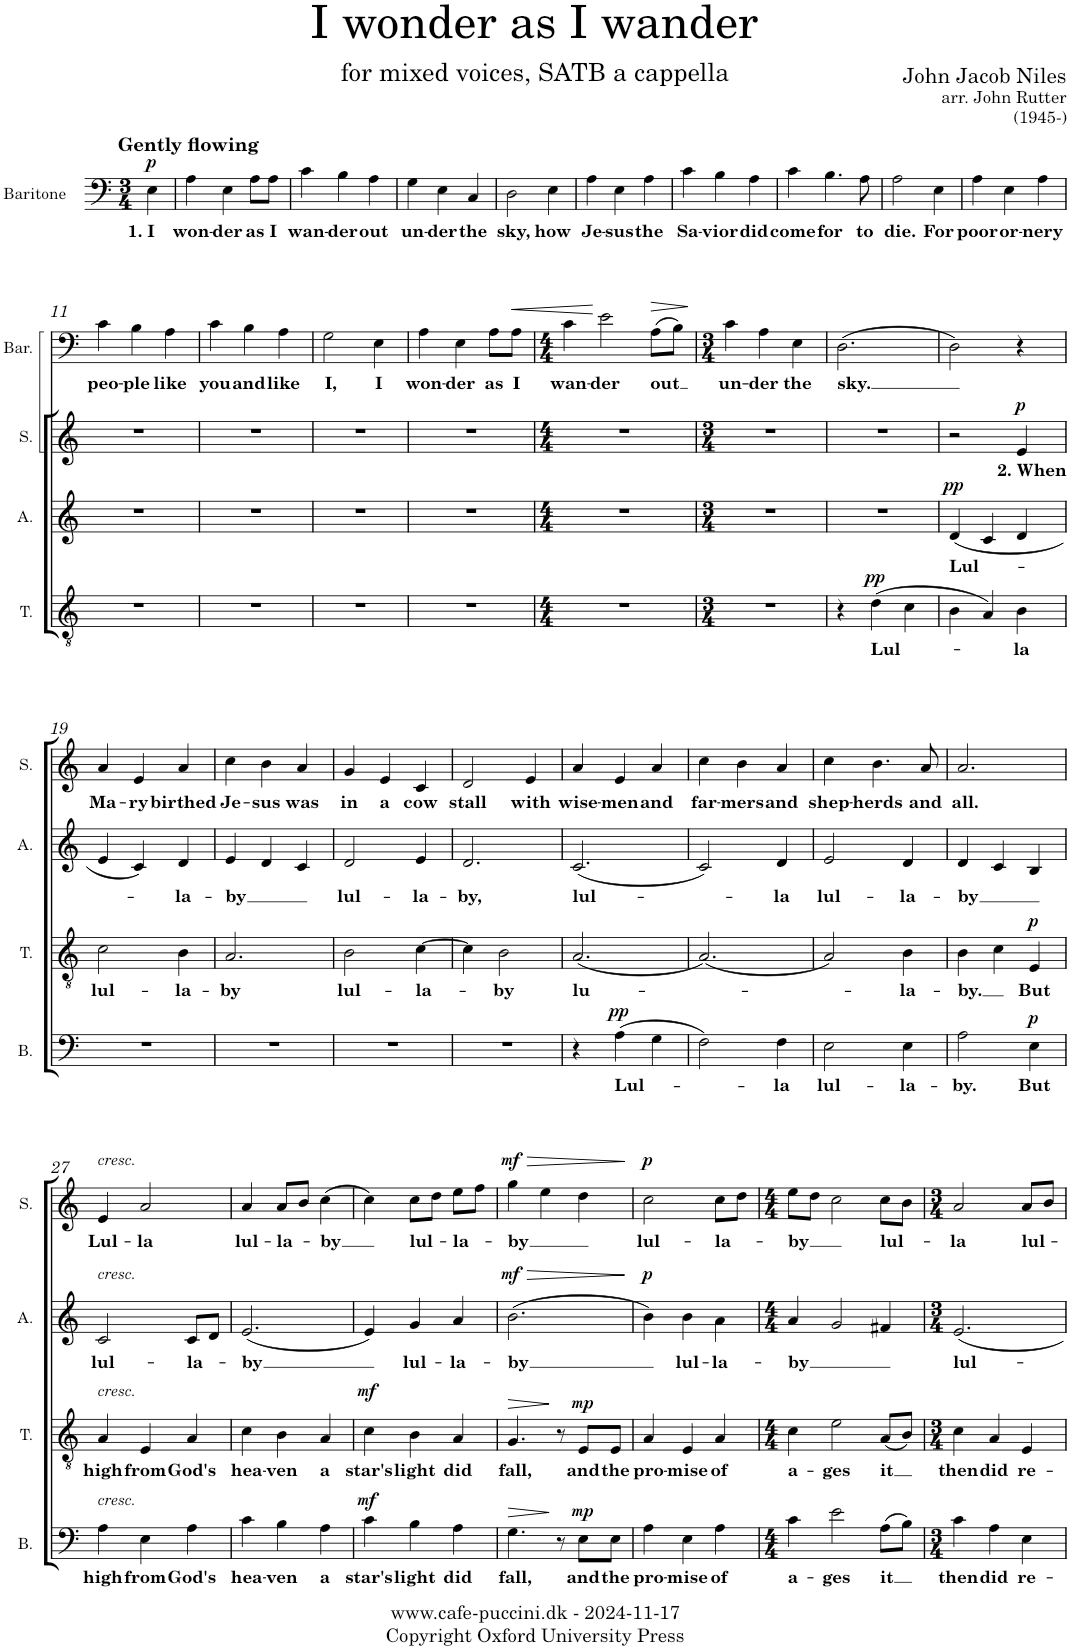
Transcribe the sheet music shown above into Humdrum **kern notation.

**kern	**text	**dynam	**kern	**text	**dynam	**kern	**text	**dynam	**kern	**text	**dynam	**kern	**text	**dynam
*part5	*part5	*part5	*part4	*part4	*part4	*part3	*part3	*part3	*part2	*part2	*part2	*part1	*part1	*part1
*staff5	*staff5	*staff5	*staff4	*staff4	*staff4	*staff3	*staff3	*staff3	*staff2	*staff2	*staff2	*staff1	*staff1	*staff1
*I"Bass	*	*	*I"Tenor	*	*	*I"Alto	*	*	*I"Soprano	*	*	*I"Baritone	*	*
*I'B.	*	*	*I'T.	*	*	*I'A.	*	*	*I'S.	*	*	*I'Bar.	*	*
*stria5	*	*	*stria5	*	*	*stria5	*	*	*stria5	*	*	*	*	*
*clefF4	*	*	*clefGv2	*	*	*clefG2	*	*	*clefG2	*	*	*clefF4	*	*
*k[]	*	*	*k[]	*	*	*k[]	*	*	*k[]	*	*	*k[]	*	*
*M3/4	*	*	*M3/4	*	*	*M3/4	*	*	*M3/4	*	*	*M3/4	*	*
=1	=1	=1	=1	=1	=1	=1	=1	=1	=1	=1	=1	=1	=1	=1
!	!	!	!	!	!	!	!	!	!	!	!	!LO:TX:a:B:t=Gently flowing	!	!
!	!	!	!	!	!	!	!	!	!	!	!	!	!LO:LY:b	!LO:DY:a
4r	.	.	4r	.	.	4r	.	.	4r	.	.	4E\	1. I	p
=2	=2	=2	=2	=2	=2	=2	=2	=2	=2	=2	=2	=2	=2	=2
!	!	!	!	!	!	!	!	!	!	!	!	!	!LO:LY:b	!
2.r	.	.	2.r	.	.	2.r	.	.	2.r	.	.	4A\	won-	.
!	!	!	!	!	!	!	!	!	!	!	!	!	!LO:LY:b	!
.	.	.	.	.	.	.	.	.	.	.	.	4E\	-der	.
!	!	!	!	!	!	!	!	!	!	!	!	!	!LO:LY:b	!
.	.	.	.	.	.	.	.	.	.	.	.	8A\L	as	.
!	!	!	!	!	!	!	!	!	!	!	!	!	!LO:LY:b	!
.	.	.	.	.	.	.	.	.	.	.	.	8A\J	I	.
=3	=3	=3	=3	=3	=3	=3	=3	=3	=3	=3	=3	=3	=3	=3
!	!	!	!	!	!	!	!	!	!	!	!	!	!LO:LY:b	!
2.r	.	.	2.r	.	.	2.r	.	.	2.r	.	.	4c\	wan-	.
!	!	!	!	!	!	!	!	!	!	!	!	!	!LO:LY:b	!
.	.	.	.	.	.	.	.	.	.	.	.	4B\	-der	.
!	!	!	!	!	!	!	!	!	!	!	!	!	!LO:LY:b	!
.	.	.	.	.	.	.	.	.	.	.	.	4A\	out	.
=4	=4	=4	=4	=4	=4	=4	=4	=4	=4	=4	=4	=4	=4	=4
!	!	!	!	!	!	!	!	!	!	!	!	!	!LO:LY:b	!
2.r	.	.	2.r	.	.	2.r	.	.	2.r	.	.	4G\	un-	.
!	!	!	!	!	!	!	!	!	!	!	!	!	!LO:LY:b	!
.	.	.	.	.	.	.	.	.	.	.	.	4E\	-der	.
!	!	!	!	!	!	!	!	!	!	!	!	!	!LO:LY:b	!
.	.	.	.	.	.	.	.	.	.	.	.	4C/	the	.
=5	=5	=5	=5	=5	=5	=5	=5	=5	=5	=5	=5	=5	=5	=5
!	!	!	!	!	!	!	!	!	!	!	!	!	!LO:LY:b	!
2.r	.	.	2.r	.	.	2.r	.	.	2.r	.	.	2D\	sky,	.
!	!	!	!	!	!	!	!	!	!	!	!	!	!LO:LY:b	!
.	.	.	.	.	.	.	.	.	.	.	.	4E\	how	.
=6	=6	=6	=6	=6	=6	=6	=6	=6	=6	=6	=6	=6	=6	=6
!	!	!	!	!	!	!	!	!	!	!	!	!	!LO:LY:b	!
2.r	.	.	2.r	.	.	2.r	.	.	2.r	.	.	4A\	Je-	.
!	!	!	!	!	!	!	!	!	!	!	!	!	!LO:LY:b	!
.	.	.	.	.	.	.	.	.	.	.	.	4E\	-sus	.
!	!	!	!	!	!	!	!	!	!	!	!	!	!LO:LY:b	!
.	.	.	.	.	.	.	.	.	.	.	.	4A\	the	.
=7	=7	=7	=7	=7	=7	=7	=7	=7	=7	=7	=7	=7	=7	=7
!	!	!	!	!	!	!	!	!	!	!	!	!	!LO:LY:b	!
2.r	.	.	2.r	.	.	2.r	.	.	2.r	.	.	4c\	Sa-	.
!	!	!	!	!	!	!	!	!	!	!	!	!	!LO:LY:b	!
.	.	.	.	.	.	.	.	.	.	.	.	4B\	-vior	.
!	!	!	!	!	!	!	!	!	!	!	!	!	!LO:LY:b	!
.	.	.	.	.	.	.	.	.	.	.	.	4A\	did	.
=8	=8	=8	=8	=8	=8	=8	=8	=8	=8	=8	=8	=8	=8	=8
!	!	!	!	!	!	!	!	!	!	!	!	!	!LO:LY:b	!
2.r	.	.	2.r	.	.	2.r	.	.	2.r	.	.	4c\	come	.
!	!	!	!	!	!	!	!	!	!	!	!	!	!LO:LY:b	!
.	.	.	.	.	.	.	.	.	.	.	.	4.B\	for	.
!	!	!	!	!	!	!	!	!	!	!	!	!	!LO:LY:b	!
.	.	.	.	.	.	.	.	.	.	.	.	8A\	to	.
=9	=9	=9	=9	=9	=9	=9	=9	=9	=9	=9	=9	=9	=9	=9
!	!	!	!	!	!	!	!	!	!	!	!	!	!LO:LY:b	!
2.r	.	.	2.r	.	.	2.r	.	.	2.r	.	.	2A\	die.	.
!	!	!	!	!	!	!	!	!	!	!	!	!	!LO:LY:b	!
.	.	.	.	.	.	.	.	.	.	.	.	4E\	For	.
=10	=10	=10	=10	=10	=10	=10	=10	=10	=10	=10	=10	=10	=10	=10
!	!	!	!	!	!	!	!	!	!	!	!	!	!LO:LY:b	!
2.r	.	.	2.r	.	.	2.r	.	.	2.r	.	.	4A\	poor	.
!	!	!	!	!	!	!	!	!	!	!	!	!	!LO:LY:b	!
.	.	.	.	.	.	.	.	.	.	.	.	4E\	or-	.
!	!	!	!	!	!	!	!	!	!	!	!	!	!LO:LY:b	!
.	.	.	.	.	.	.	.	.	.	.	.	4A\	-nery	.
!!LO:LB:g=z
=11	=11	=11	=11	=11	=11	=11	=11	=11	=11	=11	=11	=11	=11	=11
!	!	!	!	!	!	!	!	!	!	!	!	!	!LO:LY:b	!
2.r	.	.	2.r	.	.	2.r	.	.	2.r	.	.	4c\	peo-	.
!	!	!	!	!	!	!	!	!	!	!	!	!	!LO:LY:b	!
.	.	.	.	.	.	.	.	.	.	.	.	4B\	-ple	.
!	!	!	!	!	!	!	!	!	!	!	!	!	!LO:LY:b	!
.	.	.	.	.	.	.	.	.	.	.	.	4A\	like	.
=12	=12	=12	=12	=12	=12	=12	=12	=12	=12	=12	=12	=12	=12	=12
!	!	!	!	!	!	!	!	!	!	!	!	!	!LO:LY:b	!
2.r	.	.	2.r	.	.	2.r	.	.	2.r	.	.	4c\	you	.
!	!	!	!	!	!	!	!	!	!	!	!	!	!LO:LY:b	!
.	.	.	.	.	.	.	.	.	.	.	.	4B\	and	.
!	!	!	!	!	!	!	!	!	!	!	!	!	!LO:LY:b	!
.	.	.	.	.	.	.	.	.	.	.	.	4A\	like	.
=13	=13	=13	=13	=13	=13	=13	=13	=13	=13	=13	=13	=13	=13	=13
!	!	!	!	!	!	!	!	!	!	!	!	!	!LO:LY:b	!
2.r	.	.	2.r	.	.	2.r	.	.	2.r	.	.	2G\	I,	.
!	!	!	!	!	!	!	!	!	!	!	!	!	!LO:LY:b	!
.	.	.	.	.	.	.	.	.	.	.	.	4E\	I	.
=14	=14	=14	=14	=14	=14	=14	=14	=14	=14	=14	=14	=14	=14	=14
!	!	!	!	!	!	!	!	!	!	!	!	!	!LO:LY:b	!
2.r	.	.	2.r	.	.	2.r	.	.	2.r	.	.	4A\	won-	.
!	!	!	!	!	!	!	!	!	!	!	!	!	!LO:LY:b	!
.	.	.	.	.	.	.	.	.	.	.	.	4E\	-der	.
!	!	!	!	!	!	!	!	!	!	!	!	!	!LO:LY:b	!
.	.	.	.	.	.	.	.	.	.	.	.	8A\L	as	.
!	!	!	!	!	!	!	!	!	!	!	!	!	!LO:LY:b	!LO:HP:b
.	.	.	.	.	.	.	.	.	.	.	.	8A\J	I	<
=15	=15	=15	=15	=15	=15	=15	=15	=15	=15	=15	=15	=15	=15	=15
*M4/4	*	*	*M4/4	*	*	*M4/4	*	*	*M4/4	*	*	*M4/4	*	*
!	!	!	!	!	!	!	!	!	!	!	!	!	!LO:LY:b	!
1r	.	.	1r	.	.	1r	.	.	1r	.	.	4c\	wan-	.
!	!	!	!	!	!	!	!	!	!	!	!	!	!LO:LY:b	!
.	.	.	.	.	.	.	.	.	.	.	.	2e\	-der	[
!	!	!	!	!	!	!	!	!	!	!	!	!	!LO:LY:b	!LO:HP:b
.	.	.	.	.	.	.	.	.	.	.	.	(8A\L	out	>
.	.	.	.	.	.	.	.	.	.	.	.	8B\J)	.	.
.	.	.	.	.	.	.	.	.	.	.	.	.	.	]
=16	=16	=16	=16	=16	=16	=16	=16	=16	=16	=16	=16	=16	=16	=16
*M3/4	*	*	*M3/4	*	*	*M3/4	*	*	*M3/4	*	*	*M3/4	*	*
!	!	!	!	!	!	!	!	!	!	!	!	!	!LO:LY:b	!
2.r	.	.	2.r	.	.	2.r	.	.	2.r	.	.	4c\	un-	.
!	!	!	!	!	!	!	!	!	!	!	!	!	!LO:LY:b	!
.	.	.	.	.	.	.	.	.	.	.	.	4A\	-der	.
!	!	!	!	!	!	!	!	!	!	!	!	!	!LO:LY:b	!
.	.	.	.	.	.	.	.	.	.	.	.	4E\	the	.
=17	=17	=17	=17	=17	=17	=17	=17	=17	=17	=17	=17	=17	=17	=17
!	!	!	!	!	!	!	!	!	!	!	!	!	!LO:LY:b	!
2.r	.	.	4r	.	.	2.r	.	.	2.r	.	.	(2.D\	sky.	.
!	!	!	!	!LO:LY:b	!LO:DY:a	!	!	!	!	!	!	!	!	!
.	.	.	(4d\	Lul-	pp	.	.	.	.	.	.	.	.	.
.	.	.	4c\	.	.	.	.	.	.	.	.	.	.	.
=18	=18	=18	=18	=18	=18	=18	=18	=18	=18	=18	=18	=18	=18	=18
!	!	!	!	!	!	!	!LO:LY:b	!LO:DY:a	!	!	!	!	!	!
2.r	.	.	4B\	.	.	(4d/	Lul-	pp	2r	.	.	2D\)	.	.
.	.	.	4A/)	.	.	4c/	.	.	.	.	.	.	.	.
!	!	!	!	!LO:LY:b	!	!	!	!	!	!LO:LY:b	!LO:DY:a	!	!	!
.	.	.	4B\	-la	.	4d/	.	.	4e/	2. When	p	4r	.	.
!!LO:LB:g=z
=19	=19	=19	=19	=19	=19	=19	=19	=19	=19	=19	=19	=19	=19	=19
!	!	!	!	!LO:LY:b	!	!	!	!	!	!LO:LY:b	!	!	!	!
2.r	.	.	2c\	lul-	.	4e/	.	.	4a/	Ma-	.	2.r	.	.
!	!	!	!	!	!	!	!	!	!	!LO:LY:b	!	!	!	!
.	.	.	.	.	.	4c/)	.	.	4e/	-ry	.	.	.	.
!	!	!	!	!LO:LY:b	!	!	!LO:LY:b	!	!	!LO:LY:b	!	!	!	!
.	.	.	4B\	-la-	.	4d/	-la-	.	4a/	birthed	.	.	.	.
=20	=20	=20	=20	=20	=20	=20	=20	=20	=20	=20	=20	=20	=20	=20
!	!	!	!	!LO:LY:b	!	!	!LO:LY:b	!	!	!LO:LY:b	!	!	!	!
2.r	.	.	2.A/	-by	.	4e/	-by	.	4cc\	Je-	.	2.r	.	.
!	!	!	!	!	!	!	!	!	!	!LO:LY:b	!	!	!	!
.	.	.	.	.	.	4d/	.	.	4b\	-sus	.	.	.	.
!	!	!	!	!	!	!	!	!	!	!LO:LY:b	!	!	!	!
.	.	.	.	.	.	4c/	.	.	4a/	was	.	.	.	.
=21	=21	=21	=21	=21	=21	=21	=21	=21	=21	=21	=21	=21	=21	=21
!	!	!	!	!LO:LY:b	!	!	!LO:LY:b	!	!	!LO:LY:b	!	!	!	!
2.r	.	.	2B\	lul-	.	2d/	lul-	.	4g/	in	.	2.r	.	.
!	!	!	!	!	!	!	!	!	!	!LO:LY:b	!	!	!	!
.	.	.	.	.	.	.	.	.	4e/	a	.	.	.	.
!	!	!	!	!LO:LY:b	!	!	!LO:LY:b	!	!	!LO:LY:b	!	!	!	!
.	.	.	[4c\	-la-	.	4e/	-la-	.	4c/	cow	.	.	.	.
=22	=22	=22	=22	=22	=22	=22	=22	=22	=22	=22	=22	=22	=22	=22
!	!	!	!	!	!	!	!LO:LY:b	!	!	!LO:LY:b	!	!	!	!
2.r	.	.	4c\]	.	.	2.d/	-by,	.	2d/	stall	.	2.r	.	.
!	!	!	!	!LO:LY:b	!	!	!	!	!	!	!	!	!	!
.	.	.	2B\	-by	.	.	.	.	.	.	.	.	.	.
!	!	!	!	!	!	!	!	!	!	!LO:LY:b	!	!	!	!
.	.	.	.	.	.	.	.	.	4e/	with	.	.	.	.
=23	=23	=23	=23	=23	=23	=23	=23	=23	=23	=23	=23	=23	=23	=23
!	!	!	!	!LO:LY:b	!	!	!LO:LY:b	!	!	!LO:LY:b	!	!	!	!
4r	.	.	(2.A/	lu-	.	(2.c/	lul-	.	4a/	wise-	.	2.r	.	.
!	!LO:LY:b	!LO:DY:a	!	!	!	!	!	!	!	!LO:LY:b	!	!	!	!
(4A\	Lul-	pp	.	.	.	.	.	.	4e/	-men	.	.	.	.
!	!	!	!	!	!	!	!	!	!	!LO:LY:b	!	!	!	!
4G\	.	.	.	.	.	.	.	.	4a/	and	.	.	.	.
=24	=24	=24	=24	=24	=24	=24	=24	=24	=24	=24	=24	=24	=24	=24
!	!	!	!	!	!	!	!	!	!	!LO:LY:b	!	!	!	!
2F\)	.	.	(2.A/)	.	.	2c/)	.	.	4cc\	far-	.	2.r	.	.
!	!	!	!	!	!	!	!	!	!	!LO:LY:b	!	!	!	!
.	.	.	.	.	.	.	.	.	4b\	-mers	.	.	.	.
!	!LO:LY:b	!	!	!	!	!	!LO:LY:b	!	!	!LO:LY:b	!	!	!	!
4F\	-la	.	.	.	.	4d/	-la	.	4a/	and	.	.	.	.
=25	=25	=25	=25	=25	=25	=25	=25	=25	=25	=25	=25	=25	=25	=25
!	!LO:LY:b	!	!	!	!	!	!LO:LY:b	!	!	!LO:LY:b	!	!	!	!
2E\	lul-	.	2A/)	.	.	2e/	lul-	.	4cc\	shep-	.	2.r	.	.
!	!	!	!	!	!	!	!	!	!	!LO:LY:b	!	!	!	!
.	.	.	.	.	.	.	.	.	4.b\	-herds	.	.	.	.
!	!LO:LY:b	!	!	!LO:LY:b	!	!	!LO:LY:b	!	!	!	!	!	!	!
4E\	-la-	.	4B\	-la-	.	4d/	-la-	.	.	.	.	.	.	.
!	!	!	!	!	!	!	!	!	!	!LO:LY:b	!	!	!	!
.	.	.	.	.	.	.	.	.	8a/	and	.	.	.	.
=26	=26	=26	=26	=26	=26	=26	=26	=26	=26	=26	=26	=26	=26	=26
!	!LO:LY:b	!	!	!LO:LY:b	!	!	!LO:LY:b	!	!	!LO:LY:b	!	!	!	!
2A\	-by.	.	4B\	-by.	.	4d/	-by	.	2.a/	all.	.	2.r	.	.
.	.	.	4c\	.	.	4c/	.	.	.	.	.	.	.	.
!	!LO:LY:b	!LO:DY:a	!	!LO:LY:b	!LO:DY:a	!	!	!	!	!	!	!	!	!
4E\	But	p	4E/	But	p	4B/	.	.	.	.	.	.	.	.
!!LO:LB:g=z
=27	=27	=27	=27	=27	=27	=27	=27	=27	=27	=27	=27	=27	=27	=27
!	!	!	!	!	!	!	!	!	!LO:TX:a:i:t=cresc.	!	!	!	!	!
!	!	!	!	!	!	!LO:TX:a:i:t=cresc.	!	!	!	!	!	!	!	!
!	!	!	!LO:TX:a:i:t=cresc.	!	!	!	!	!	!	!	!	!	!	!
!LO:TX:a:i:t=cresc.	!	!	!	!	!	!	!	!	!	!	!	!	!	!
!	!LO:LY:b	!	!	!LO:LY:b	!	!	!LO:LY:b	!	!	!LO:LY:b	!	!	!	!
4A\	high	.	4A/	high	.	2c/	lul-	.	4e/	Lul-	.	2.r	.	.
!	!LO:LY:b	!	!	!LO:LY:b	!	!	!	!	!	!LO:LY:b	!	!	!	!
4E\	from	.	4E/	from	.	.	.	.	2a/	-la	.	.	.	.
!	!LO:LY:b	!	!	!LO:LY:b	!	!	!LO:LY:b	!	!	!	!	!	!	!
4A\	God's	.	4A/	God's	.	8c/L	-la-	.	.	.	.	.	.	.
.	.	.	.	.	.	8d/J	.	.	.	.	.	.	.	.
=28	=28	=28	=28	=28	=28	=28	=28	=28	=28	=28	=28	=28	=28	=28
!	!LO:LY:b	!	!	!LO:LY:b	!	!	!LO:LY:b	!	!	!LO:LY:b	!	!	!	!
4c\	hea-	.	4c\	hea-	.	(2.e/	-by	.	4a/	lul-	.	2.r	.	.
!	!LO:LY:b	!	!	!LO:LY:b	!	!	!	!	!	!LO:LY:b	!	!	!	!
4B\	-ven	.	4B\	-ven	.	.	.	.	8a/L	-la-	.	.	.	.
.	.	.	.	.	.	.	.	.	8b/J	.	.	.	.	.
!	!LO:LY:b	!	!	!LO:LY:b	!	!	!	!	!	!LO:LY:b	!	!	!	!
4A\	a	.	4A/	a	.	.	.	.	(4cc\	-by	.	.	.	.
=29	=29	=29	=29	=29	=29	=29	=29	=29	=29	=29	=29	=29	=29	=29
!	!LO:LY:b	!LO:DY:a	!	!LO:LY:b	!LO:DY:a	!	!	!	!	!	!	!	!	!
4c\	star's	mf	4c\	star's	mf	4e/)	.	.	4cc\)	.	.	2.r	.	.
!	!LO:LY:b	!	!	!LO:LY:b	!	!	!LO:LY:b	!	!	!LO:LY:b	!	!	!	!
4B\	light	.	4B\	light	.	4g/	lul-	.	8cc\L	lul-	.	.	.	.
.	.	.	.	.	.	.	.	.	8dd\J	.	.	.	.	.
!	!LO:LY:b	!	!	!LO:LY:b	!	!	!LO:LY:b	!	!	!LO:LY:b	!	!	!	!
4A\	did	.	4A/	did	.	4a/	-la-	.	8ee\L	-la-	.	.	.	.
.	.	.	.	.	.	.	.	.	8ff\J	.	.	.	.	.
=30	=30	=30	=30	=30	=30	=30	=30	=30	=30	=30	=30	=30	=30	=30
!	!LO:LY:b	!LO:HP:b	!	!LO:LY:b	!LO:HP:b	!	!LO:LY:b	!LO:HP:b	!	!LO:LY:b	!LO:HP:b	!	!	!
!	!	!	!	!	!	!	!	!LO:DY:n=1:a	!	!	!LO:DY:n=1:a	!	!	!
4.G\	fall,	>	4.G/	fall,	>	(2.b\	-by	> mf	4gg\	-by	> mf	2.r	.	.
.	.	.	.	.	.	.	.	.	4ee\	.	.	.	.	.
8r	.	]	8r	.	]	.	.	.	.	.	.	.	.	.
!	!LO:LY:b	!LO:DY:a	!	!LO:LY:b	!LO:DY:a	!	!	!	!	!	!	!	!	!
8E\L	and	mp	8E/L	and	mp	.	.	.	4dd\	.	.	.	.	.
!	!LO:LY:b	!	!	!LO:LY:b	!	!	!	!	!	!	!	!	!	!
8E\J	the	.	8E/J	the	.	.	.	.	.	.	.	.	.	.
.	.	.	.	.	.	.	.	]	.	.	]	.	.	.
=31	=31	=31	=31	=31	=31	=31	=31	=31	=31	=31	=31	=31	=31	=31
!	!LO:LY:b	!	!	!LO:LY:b	!	!	!	!LO:DY:a	!	!LO:LY:b	!LO:DY:a	!	!	!
4A\	pro-	.	4A/	pro-	.	4b\)	.	p	2cc\	lul-	p	2.r	.	.
!	!LO:LY:b	!	!	!LO:LY:b	!	!	!LO:LY:b	!	!	!	!	!	!	!
4E\	-mise	.	4E/	-mise	.	4b\	lul-	.	.	.	.	.	.	.
!	!LO:LY:b	!	!	!LO:LY:b	!	!	!LO:LY:b	!	!	!LO:LY:b	!	!	!	!
4A\	of	.	4A/	of	.	4a\	-la-	.	8cc\L	-la-	.	.	.	.
.	.	.	.	.	.	.	.	.	8dd\J	.	.	.	.	.
=32	=32	=32	=32	=32	=32	=32	=32	=32	=32	=32	=32	=32	=32	=32
*M4/4	*	*	*M4/4	*	*	*M4/4	*	*	*M4/4	*	*	*M4/4	*	*
!	!LO:LY:b	!	!	!LO:LY:b	!	!	!LO:LY:b	!	!	!LO:LY:b	!	!	!	!
4c\	a-	.	4c\	a-	.	4a/	-by	.	8ee\L	-by	.	1r	.	.
.	.	.	.	.	.	.	.	.	8dd\J	.	.	.	.	.
!	!LO:LY:b	!	!	!LO:LY:b	!	!	!	!	!	!	!	!	!	!
2e\	-ges	.	2e\	-ges	.	2g/	.	.	2cc\	.	.	.	.	.
!	!LO:LY:b	!	!	!LO:LY:b	!	!	!	!	!	!LO:LY:b	!	!	!	!
(8A\L	it	.	(8A/L	it	.	4f#X/	.	.	8cc\L	lul-	.	.	.	.
8B\J)	.	.	8B/J)	.	.	.	.	.	8b\J	.	.	.	.	.
=33	=33	=33	=33	=33	=33	=33	=33	=33	=33	=33	=33	=33	=33	=33
*M3/4	*	*	*M3/4	*	*	*M3/4	*	*	*M3/4	*	*	*M3/4	*	*
!	!LO:LY:b	!	!	!LO:LY:b	!	!	!LO:LY:b	!	!	!LO:LY:b	!	!	!	!
4c\	then	.	4c\	then	.	2.e/	lul-	.	2a/	-la	.	2.r	.	.
!	!LO:LY:b	!	!	!LO:LY:b	!	!	!	!	!	!	!	!	!	!
4A\	did	.	4A/	did	.	.	.	.	.	.	.	.	.	.
!	!LO:LY:b	!	!	!LO:LY:b	!	!	!	!	!	!LO:LY:b	!	!	!	!
4E\	re-	.	4E/	re-	.	.	.	.	8a/L	lul-	.	.	.	.
.	.	.	.	.	.	.	.	.	8b/J	.	.	.	.	.
=	=	=	=	=	=	=	=	=	=	=	=	=	=	=
*-	*-	*-	*-	*-	*-	*-	*-	*-	*-	*-	*-	*-	*-	*-
